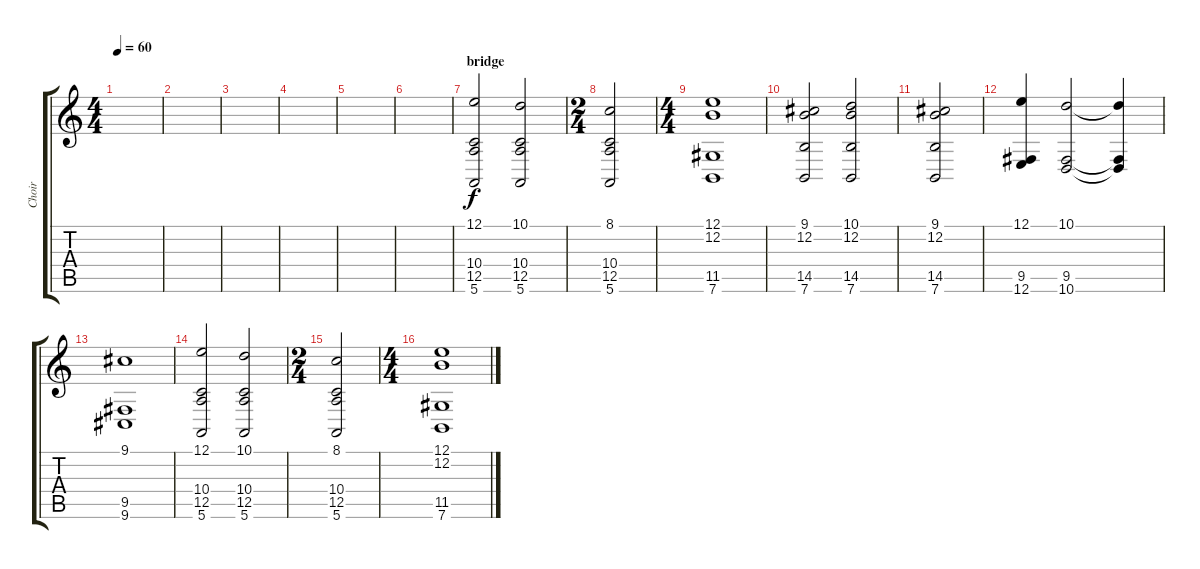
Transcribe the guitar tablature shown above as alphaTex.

\track ("Choir" "Choir") {instrument choiraahs}
\staff {score tabs}
\tuning (E4 B3 G3 D3 A2 E2) {hide}
\ts (4 4)
\tempo 60
\clef g2
\ks c
|
|
|
|
|
|
\section ("" "bridge")
(12.1 10.4 12.5 5.6).2 (10.1 10.4 12.5 5.6).2 |
\ts (2 4)
(8.1 10.4 12.5 5.6).2 |
\ts (4 4)
(12.1 12.2 11.5 7.6).1 |
(9.1 12.2 14.5 7.6).2 (10.1 12.2 14.5 7.6).2 |
(9.1 12.2 14.5 7.6).2 |
(12.1 9.5 12.6).4 (10.1 9.5 10.6).2 (10.1{t} 9.5{t} 10.6{t}).4 |
(9.1 9.5 9.6).1 |
(12.1 10.4 12.5 5.6).2 (10.1 10.4 12.5 5.6).2 |
\ts (2 4)
(8.1 10.4 12.5 5.6).2 |
\ts (4 4)
(12.1 12.2 11.5 7.6).1
